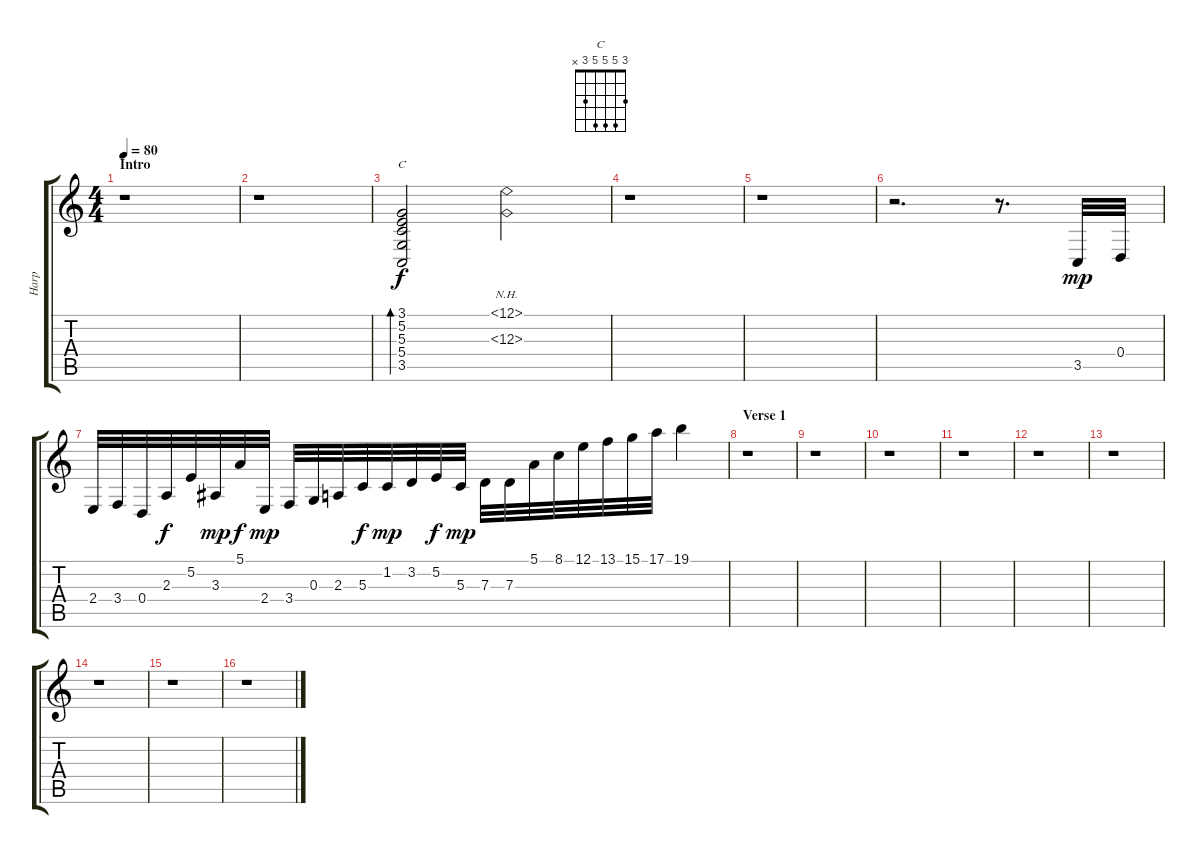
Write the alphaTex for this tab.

\track ("Harp" "Harp") {instrument orchestralharp}
\staff {score tabs}
\tuning (E4 B3 G3 D3 A2 E2) {hide}
\chord ("C" 3 5 5 5 3 x)
\ts (4 4)
\section ("" "Intro")
\tempo 80
\clef g2
\ks c
r.1{dy f instrument orchestralharp} |
r.1 |
(3.1 5.2 5.3 5.4 3.5).2{bd 480 ch "C"} (12.1{nh} 12.3{nh}).2 |
r.1 |
r.1 |
r.2{d} r.8{d} 3.5.32{dy mp} 0.4.32 |
2.4.32 3.4.32 0.4.32 2.3.32{dy f} 5.2.32 3.3.32{dy mp} 5.1.32{dy f} 2.4.32{dy mp} 3.4.32 0.3.32 2.3.32 5.3.32{dy f} 1.2.32{dy mp} 3.2.32 5.2.32{dy f} 5.3.32{dy mp} 7.3.32 7.3.32 5.1.32 8.1.32 12.1.32 13.1.32 15.1.32 17.1.32 19.1.4 |
\section ("" "Verse 1")
r.1 |
r.1 |
r.1 |
r.1 |
r.1 |
r.1 |
r.1 |
r.1 |
r.1
